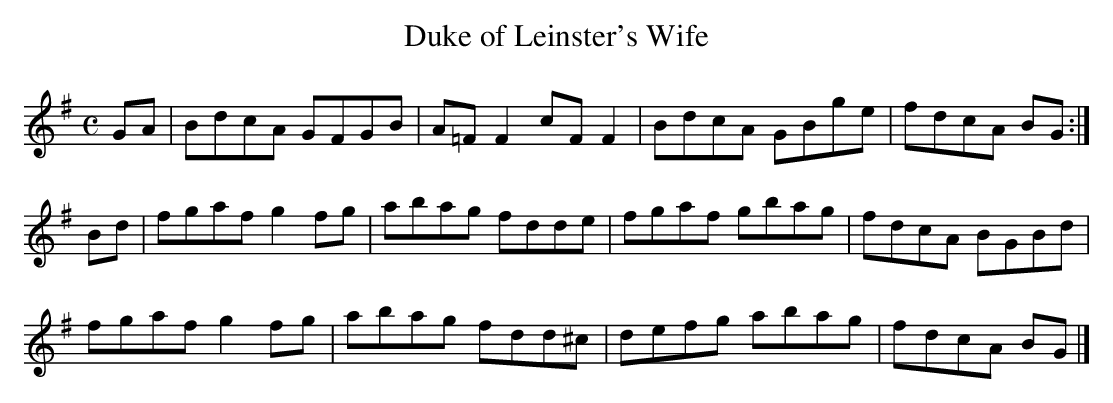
X:1
T:Duke of Leinster's Wife
M:C
L:1/8
K:G Major
GA|BdcA GFGB|A=FF2 cFF2|BdcA GBge|fdcA BG:|!
Bd|fgaf g2fg|abag fdde|fgaf gbag|fdcA BGBd|!
fgaf g2fg|abag fdd^c|defg abag|fdcA BG|]!
